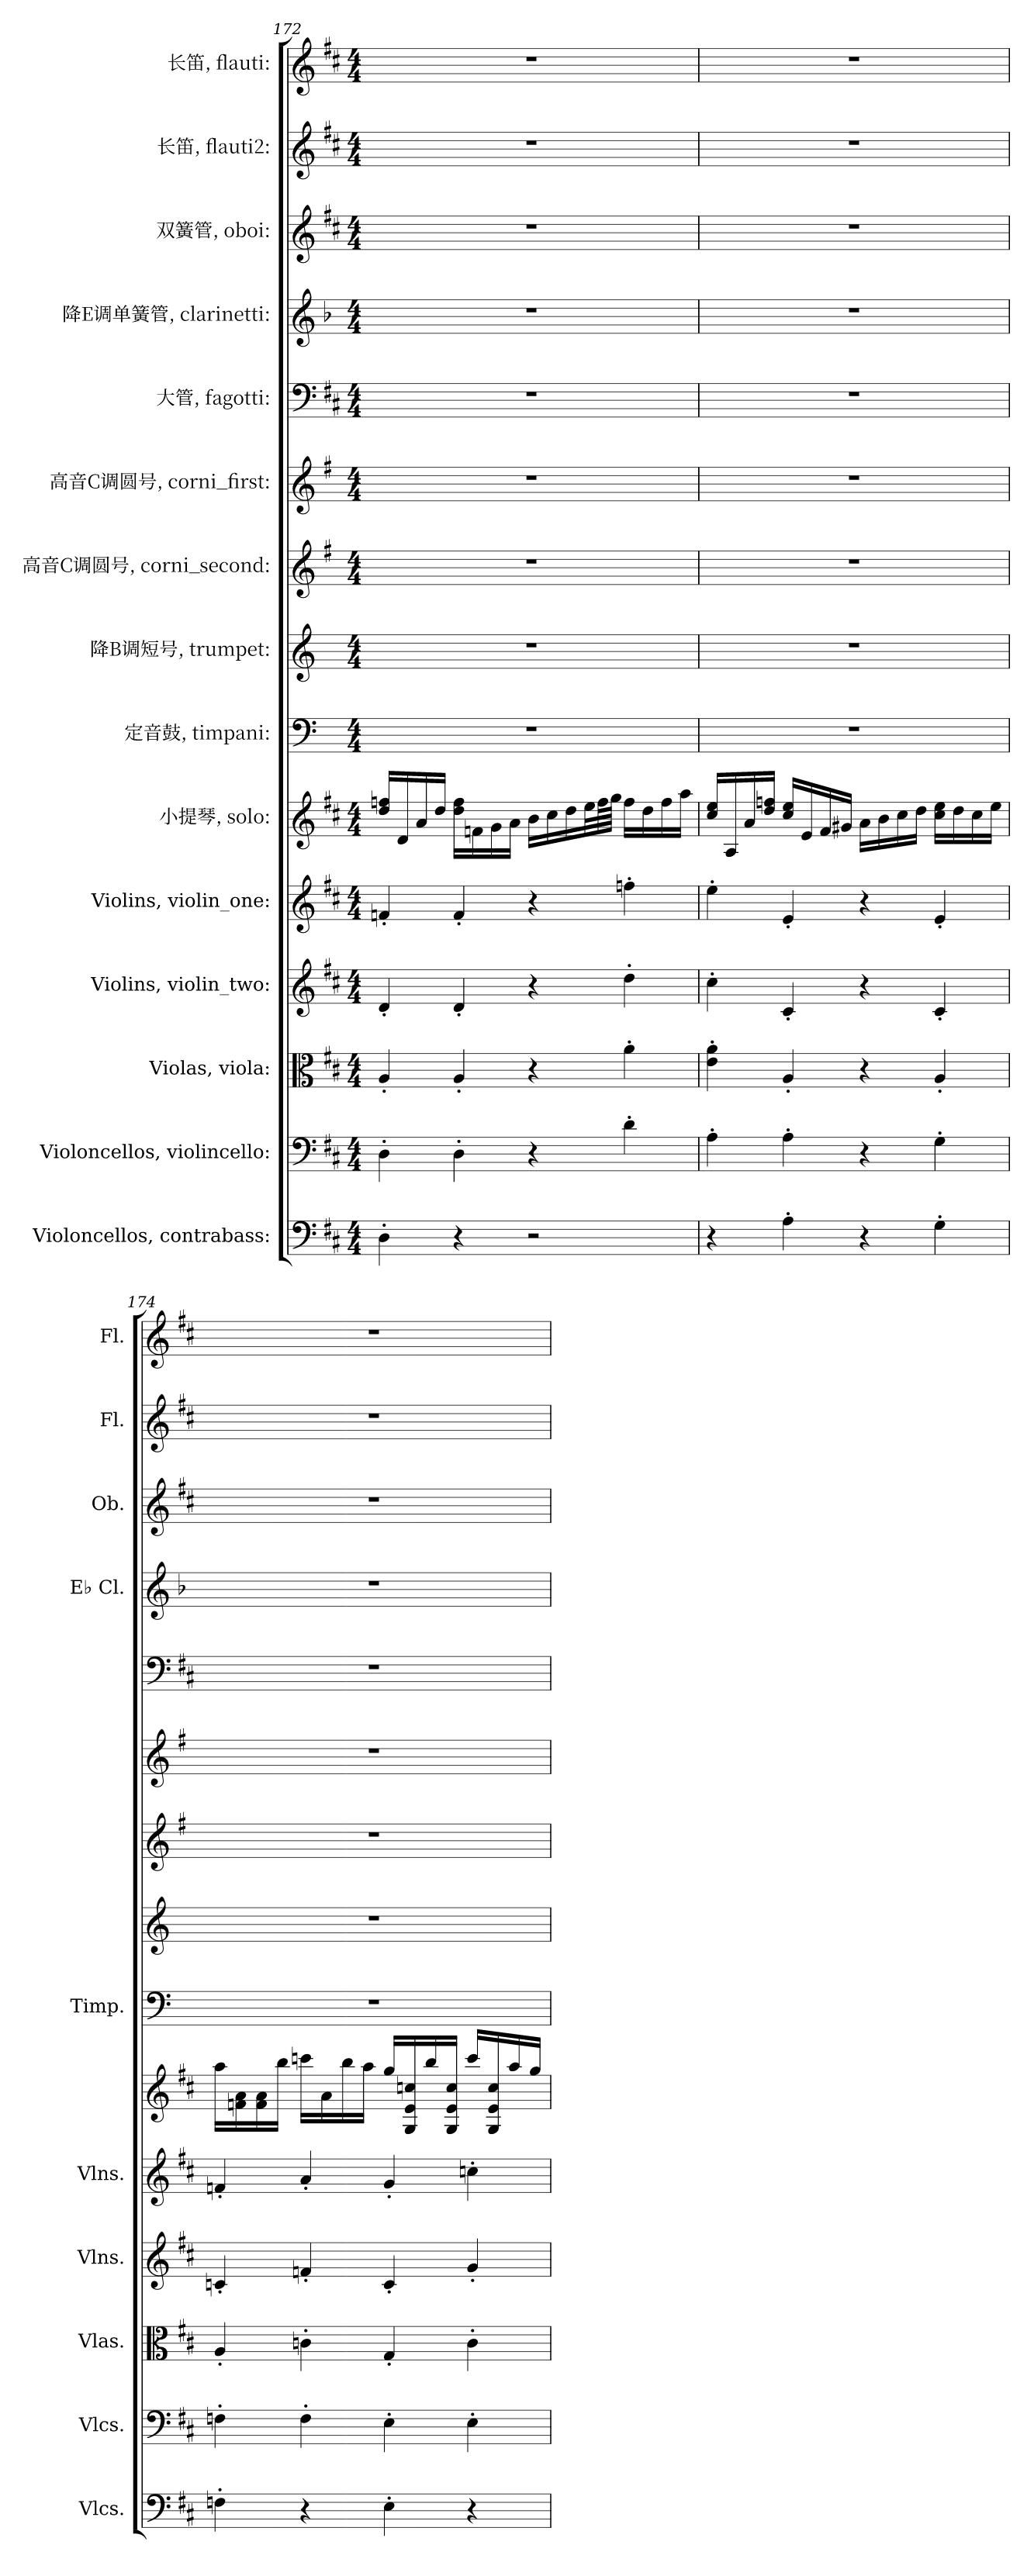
**kern	**kern	**kern	**kern	**kern	**kern	**kern	**kern	**kern	**kern	**kern	**kern	**kern	**kern	**kern
*part15	*part14	*part13	*part12	*part11	*part10	*part9	*part8	*part7	*part6	*part5	*part4	*part3	*part2	*part1
*staff15	*staff14	*staff13	*staff12	*staff11	*staff10	*staff9	*staff8	*staff7	*staff6	*staff5	*staff4	*staff3	*staff2	*staff1
*I"Violoncellos, contrabass:	*I"Violoncellos, violincello:	*I"Violas, viola:	*I"Violins, violin_two:	*I"Violins, violin_one:	*I"小提琴, solo:	*I"定音鼓, timpani:	*I"降B调短号, trumpet:	*I"高音C调圆号, corni_second:	*I"高音C调圆号, corni_first:	*I"大管, fagotti:	*I"降E调单簧管, clarinetti:	*I"双簧管, oboi:	*I"长笛, flauti2:	*I"长笛, flauti:
*I'Vlcs.	*I'Vlcs.	*I'Vlas.	*I'Vlns.	*I'Vlns.	*	*I'Timp.	*	*	*	*	*I'E♭ Cl.	*I'Ob.	*I'Fl.	*I'Fl.
!!LO:PB:g=z
*clefF4	*clefF4	*clefC3	*clefG2	*clefG2	*clefG2	*clefF4	*clefG2	*clefG2	*clefG2	*clefF4	*clefG2	*clefG2	*clefG2	*clefG2
*	*	*	*	*	*	*	*ITrd1c2	*ITrd4c7	*ITrd4c7	*	*ITrd-2c-3	*	*	*
*k[f#c#]	*k[f#c#]	*k[f#c#]	*k[f#c#]	*k[f#c#]	*k[f#c#]	*k[]	*k[b-e-]	*k[]	*k[]	*k[f#c#]	*k[b-e-a-d-]	*k[f#c#]	*k[f#c#]	*k[f#c#]
*M4/4	*M4/4	*M4/4	*M4/4	*M4/4	*M4/4	*M4/4	*M4/4	*M4/4	*M4/4	*M4/4	*M4/4	*M4/4	*M4/4	*M4/4
=172	=172	=172	=172	=172	=172	=172	=172	=172	=172	=172	=172	=172	=172	=172
4D'\	4D'\	4A'/	4d'/	4fn'/	16dd/ 16ffn/LL	1r	1r	1r	1r	1r	1r	1r	1r	1r
.	.	.	.	.	16d/	.	.	.	.	.	.	.	.	.
.	.	.	.	.	16a/	.	.	.	.	.	.	.	.	.
.	.	.	.	.	16dd/JJ	.	.	.	.	.	.	.	.	.
4r	4D'\	4A'/	4d'/	4f'/	16dd\ 16ff\LL	.	.	.	.	.	.	.	.	.
.	.	.	.	.	16fn\	.	.	.	.	.	.	.	.	.
.	.	.	.	.	16g\	.	.	.	.	.	.	.	.	.
.	.	.	.	.	16a\JJ	.	.	.	.	.	.	.	.	.
2r	4r	4r	4r	4r	16b\LL	.	.	.	.	.	.	.	.	.
.	.	.	.	.	16cc#\	.	.	.	.	.	.	.	.	.
.	.	.	.	.	16dd\	.	.	.	.	.	.	.	.	.
.	.	.	.	.	32ee\L	.	.	.	.	.	.	.	.	.
.	.	.	.	.	64ff\L	.	.	.	.	.	.	.	.	.
.	.	.	.	.	64gg\JJJJ	.	.	.	.	.	.	.	.	.
.	4d'\	4a'\	4dd'\	4ffn'\	16ff\LL	.	.	.	.	.	.	.	.	.
.	.	.	.	.	16dd\	.	.	.	.	.	.	.	.	.
.	.	.	.	.	16ff\	.	.	.	.	.	.	.	.	.
.	.	.	.	.	16aa\JJ	.	.	.	.	.	.	.	.	.
=173	=173	=173	=173	=173	=173	=173	=173	=173	=173	=173	=173	=173	=173	=173
4r	4A'\	4e\' 4a\'	4cc#'\	4ee'\	16cc#/ 16ee/LL	1r	1r	1r	1r	1r	1r	1r	1r	1r
.	.	.	.	.	16A/	.	.	.	.	.	.	.	.	.
.	.	.	.	.	16a/	.	.	.	.	.	.	.	.	.
.	.	.	.	.	16dd/ 16ffn/JJ	.	.	.	.	.	.	.	.	.
4A'\	4A'\	4A'/	4c#'/	4e'/	16cc#/ 16ee/LL	.	.	.	.	.	.	.	.	.
.	.	.	.	.	16e/	.	.	.	.	.	.	.	.	.
.	.	.	.	.	16f#/	.	.	.	.	.	.	.	.	.
.	.	.	.	.	16g#X/JJ	.	.	.	.	.	.	.	.	.
4r	4r	4r	4r	4r	16a\LL	.	.	.	.	.	.	.	.	.
.	.	.	.	.	16b\	.	.	.	.	.	.	.	.	.
.	.	.	.	.	16cc#\	.	.	.	.	.	.	.	.	.
.	.	.	.	.	16dd\JJ	.	.	.	.	.	.	.	.	.
4G'\	4G'\	4A'/	4c#'/	4e'/	16cc#\ 16ee\LL	.	.	.	.	.	.	.	.	.
.	.	.	.	.	16dd\	.	.	.	.	.	.	.	.	.
.	.	.	.	.	16cc#\	.	.	.	.	.	.	.	.	.
.	.	.	.	.	16ee\JJ	.	.	.	.	.	.	.	.	.
!!LO:PB:g=z
=174	=174	=174	=174	=174	=174	=174	=174	=174	=174	=174	=174	=174	=174	=174
4Fn'\	4Fn'\	4A'/	4cn'/	4fn'/	16aa\LL	1r	1r	1r	1r	1r	1r	1r	1r	1r
.	.	.	.	.	16fn\ 16a\	.	.	.	.	.	.	.	.	.
.	.	.	.	.	16f\ 16a\	.	.	.	.	.	.	.	.	.
.	.	.	.	.	16bb\JJ	.	.	.	.	.	.	.	.	.
4r	4F'\	4cn'\	4fn'/	4a'/	16cccn\LL	.	.	.	.	.	.	.	.	.
.	.	.	.	.	16a\	.	.	.	.	.	.	.	.	.
.	.	.	.	.	16bb\	.	.	.	.	.	.	.	.	.
.	.	.	.	.	16aa\JJ	.	.	.	.	.	.	.	.	.
4E'\	4E'\	4G'/	4c'/	4g'/	16gg/LL	.	.	.	.	.	.	.	.	.
.	.	.	.	.	16G/ 16e/ 16ccn/	.	.	.	.	.	.	.	.	.
.	.	.	.	.	16bb/	.	.	.	.	.	.	.	.	.
.	.	.	.	.	16G/ 16e/ 16cc/JJ	.	.	.	.	.	.	.	.	.
4r	4E'\	4c'\	4g'/	4ccn'\	16ccc/LL	.	.	.	.	.	.	.	.	.
.	.	.	.	.	16G/ 16e/ 16cc/	.	.	.	.	.	.	.	.	.
.	.	.	.	.	16aa/	.	.	.	.	.	.	.	.	.
.	.	.	.	.	16gg/JJ	.	.	.	.	.	.	.	.	.
=	=	=	=	=	=	=	=	=	=	=	=	=	=	=
*-	*-	*-	*-	*-	*-	*-	*-	*-	*-	*-	*-	*-	*-	*-
